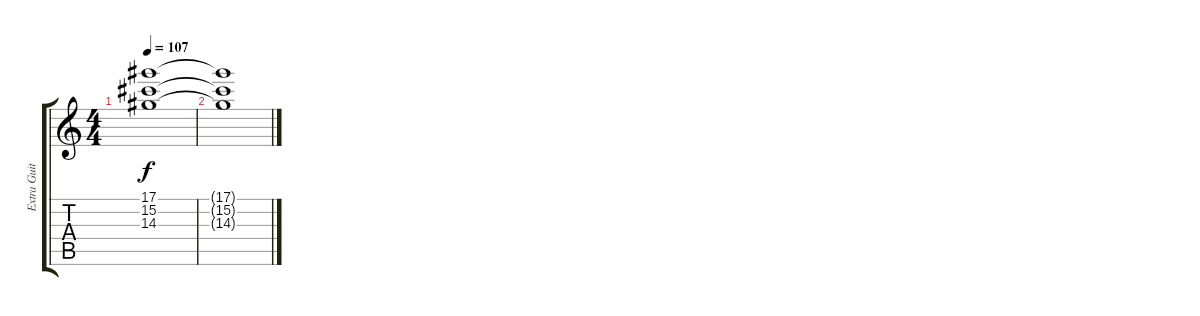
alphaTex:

\track ("Extra Guitar" "Extra Guit") {instrument electricguitarclean}
\staff {score tabs}
\tuning (Eb4 Bb3 Gb3 Db3 Ab2 Db2) {hide}
\ts (4 4)
\tempo 107
\clef g2
\ks c
(17.1 15.2 14.3).1{dy f} |
(17.1{t} 15.2{t} 14.3{t}).1
